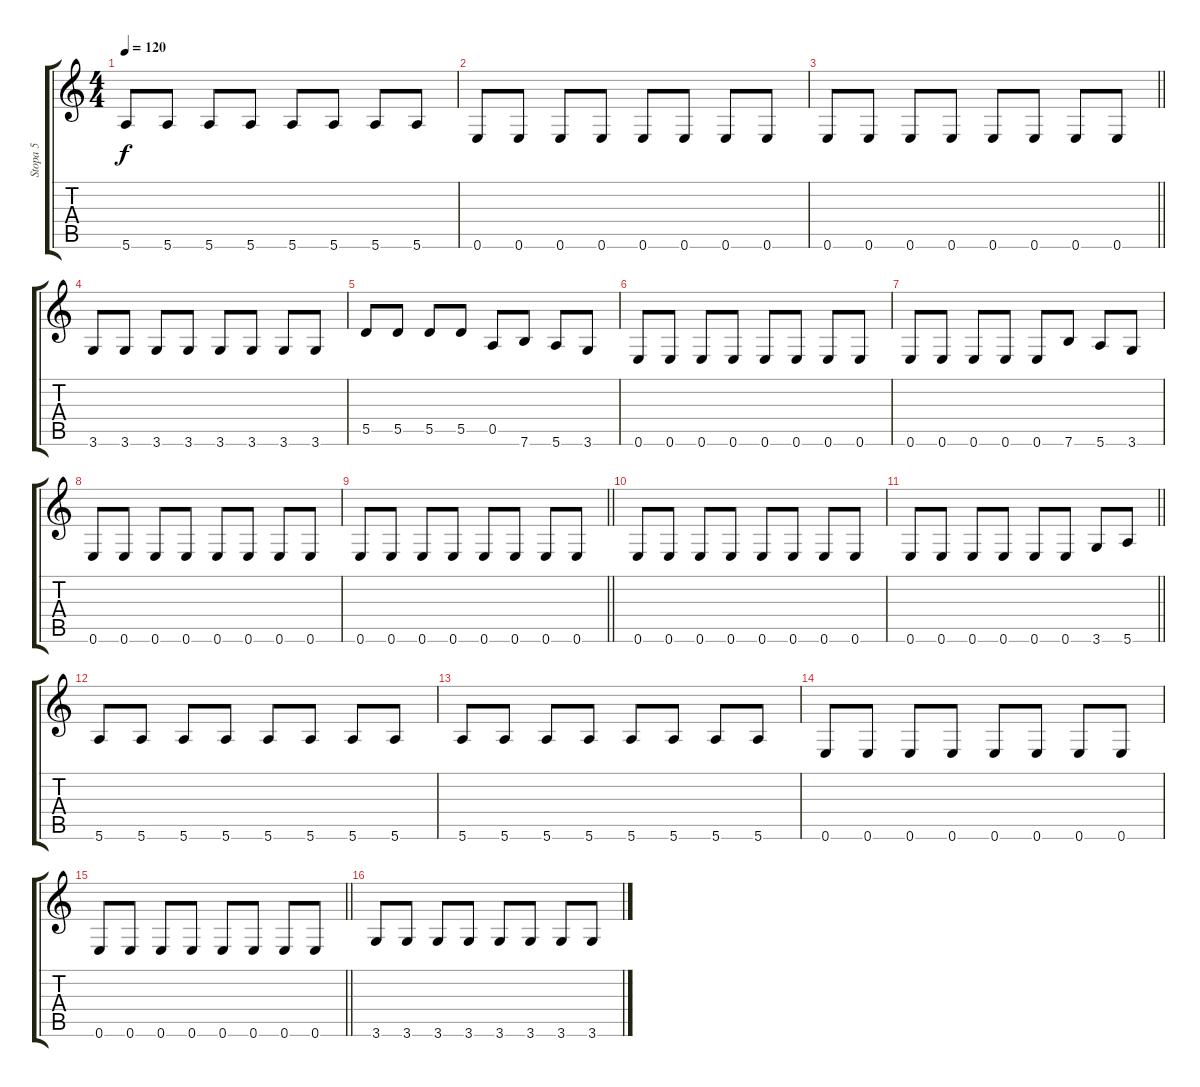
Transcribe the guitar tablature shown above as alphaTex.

\track ("Stopa 5" "Stopa 5") {instrument overdrivenguitar}
\staff {score tabs}
\tuning (E4 B3 G3 D3 A2 E2) {hide}
\ts (4 4)
\tempo 120
\clef g2
\ks c
5.6.8{dy f} 5.6.8 5.6.8 5.6.8 5.6.8 5.6.8 5.6.8 5.6.8 |
0.6.8 0.6.8 0.6.8 0.6.8 0.6.8 0.6.8 0.6.8 0.6.8 |
\barLineRight lightlight
0.6.8 0.6.8 0.6.8 0.6.8 0.6.8 0.6.8 0.6.8 0.6.8 |
3.6.8 3.6.8 3.6.8 3.6.8 3.6.8 3.6.8 3.6.8 3.6.8 |
5.5.8 5.5.8 5.5.8 5.5.8 0.5.8 7.6.8 5.6.8 3.6.8 |
0.6.8 0.6.8 0.6.8 0.6.8 0.6.8 0.6.8 0.6.8 0.6.8 |
0.6.8 0.6.8 0.6.8 0.6.8 0.6.8 7.6.8 5.6.8 3.6.8 |
0.6.8 0.6.8 0.6.8 0.6.8 0.6.8 0.6.8 0.6.8 0.6.8 |
\barLineRight lightlight
0.6.8 0.6.8 0.6.8 0.6.8 0.6.8 0.6.8 0.6.8 0.6.8 |
0.6.8 0.6.8 0.6.8 0.6.8 0.6.8 0.6.8 0.6.8 0.6.8 |
\barLineRight lightlight
0.6.8 0.6.8 0.6.8 0.6.8 0.6.8 0.6.8 3.6.8 5.6.8 |
5.6.8 5.6.8 5.6.8 5.6.8 5.6.8 5.6.8 5.6.8 5.6.8 |
5.6.8 5.6.8 5.6.8 5.6.8 5.6.8 5.6.8 5.6.8 5.6.8 |
0.6.8 0.6.8 0.6.8 0.6.8 0.6.8 0.6.8 0.6.8 0.6.8 |
\barLineRight lightlight
0.6.8 0.6.8 0.6.8 0.6.8 0.6.8 0.6.8 0.6.8 0.6.8 |
3.6.8 3.6.8 3.6.8 3.6.8 3.6.8 3.6.8 3.6.8 3.6.8
